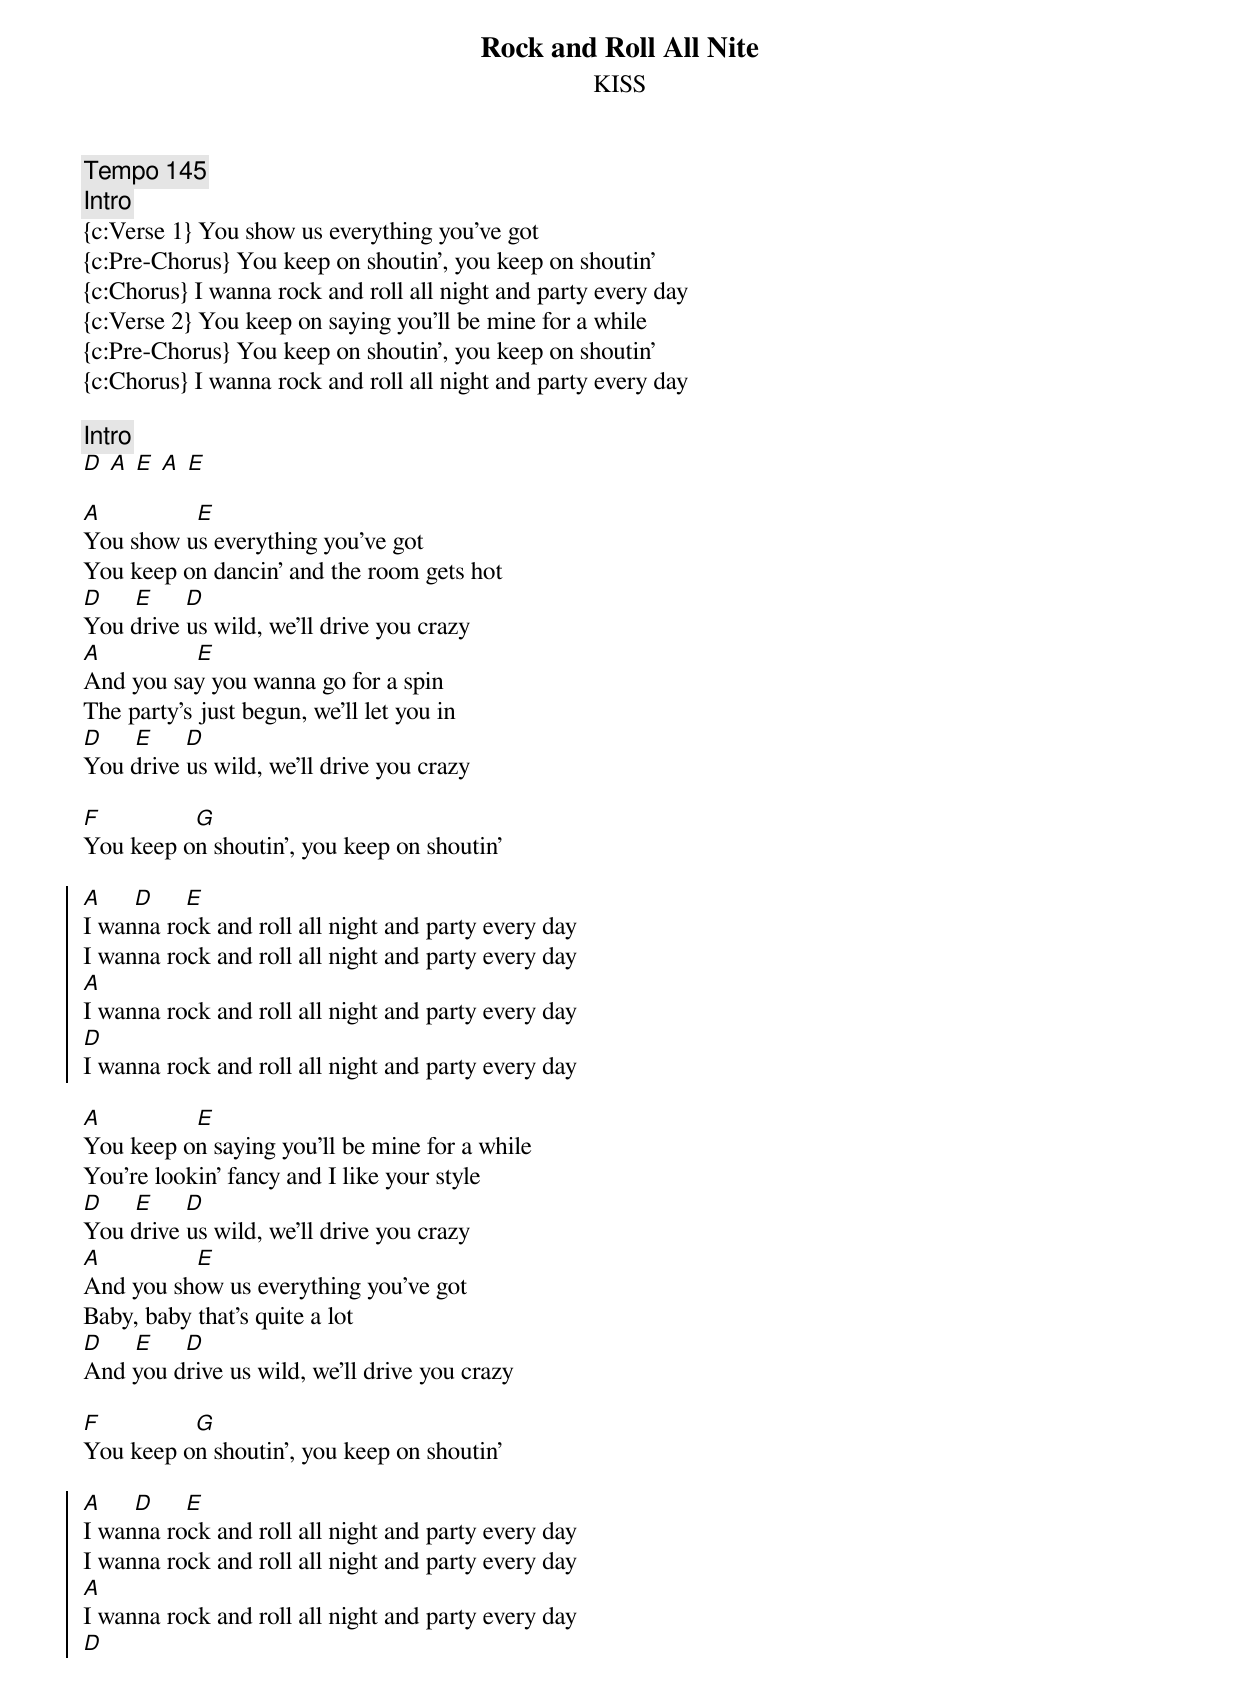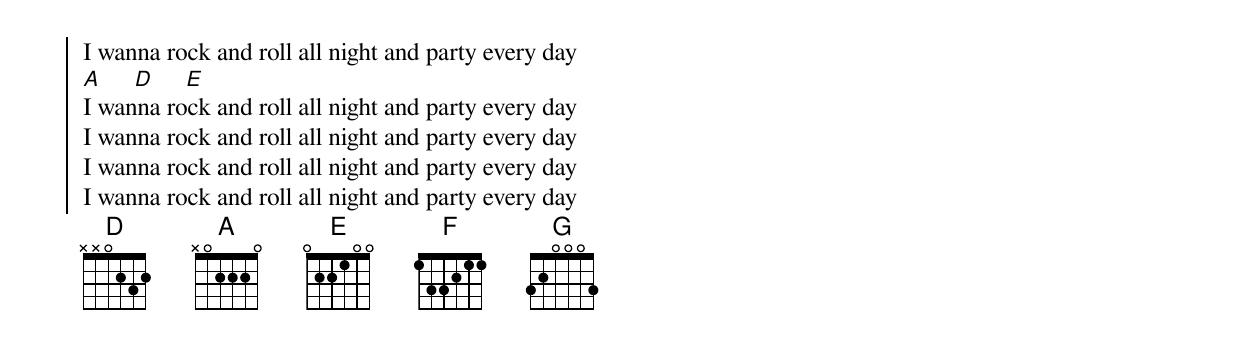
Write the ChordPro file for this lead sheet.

{t: Rock and Roll All Nite}
{st: KISS}
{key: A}
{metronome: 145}
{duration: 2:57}

{c:Tempo 145}
{c:Intro}
{c:Verse 1} You show us everything you've got
{c:Pre-Chorus} You keep on shoutin', you keep on shoutin'
{c:Chorus} I wanna rock and roll all night and party every day
{c:Verse 2} You keep on saying you'll be mine for a while
{c:Pre-Chorus} You keep on shoutin', you keep on shoutin'
{c:Chorus} I wanna rock and roll all night and party every day

{c:Intro}
[D] [A] [E] [A] [E]

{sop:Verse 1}
[A]               [E]
You show us everything you've got
You keep on dancin' and the room gets hot
[D]     [E]     [D]
You drive us wild, we'll drive you crazy
[A]               [E]
And you say you wanna go for a spin
The party's just begun, we'll let you in
[D]     [E]     [D]
You drive us wild, we'll drive you crazy
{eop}

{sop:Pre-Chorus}
[F]               [G]
You keep on shoutin', you keep on shoutin'
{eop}

{soc}
[A]     [D]     [E]
I wanna rock and roll all night and party every day
I wanna rock and roll all night and party every day
[A]
I wanna rock and roll all night and party every day
[D]
I wanna rock and roll all night and party every day
{eoc}

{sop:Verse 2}
[A]               [E]
You keep on saying you'll be mine for a while
You're lookin' fancy and I like your style
[D]     [E]     [D]
You drive us wild, we'll drive you crazy
[A]               [E]
And you show us everything you've got
Baby, baby that's quite a lot
[D]     [E]     [D]
And you drive us wild, we'll drive you crazy
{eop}

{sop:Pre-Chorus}
[F]               [G]
You keep on shoutin', you keep on shoutin'
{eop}

{soc}
[A]     [D]     [E]
I wanna rock and roll all night and party every day
I wanna rock and roll all night and party every day
[A]
I wanna rock and roll all night and party every day
[D]
I wanna rock and roll all night and party every day
[A]     [D]     [E]
I wanna rock and roll all night and party every day
I wanna rock and roll all night and party every day
I wanna rock and roll all night and party every day
I wanna rock and roll all night and party every day
{eoc}
